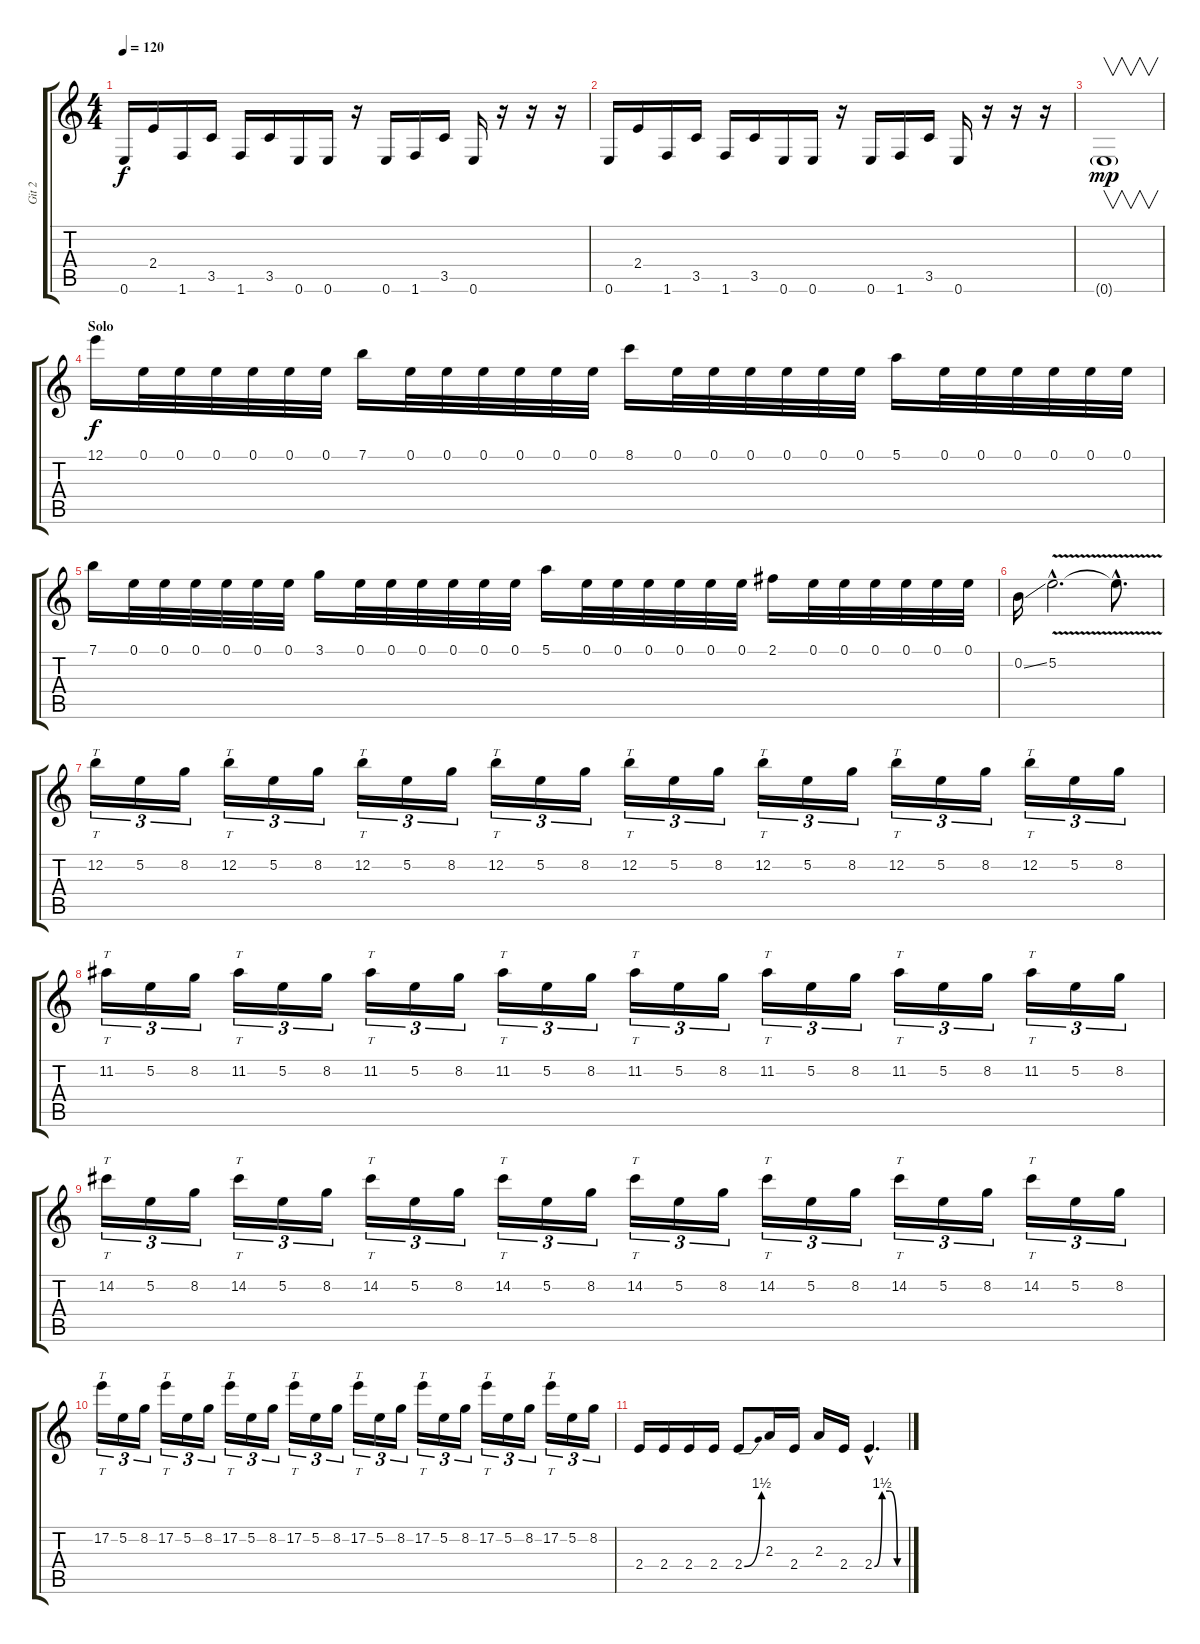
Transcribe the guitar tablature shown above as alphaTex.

\track ("Git 2" "Git 2") {instrument overdrivenguitar}
\staff {score tabs}
\tuning (E4 B3 G3 D3 A2 E2) {hide}
\ts (4 4)
\tempo 120
\clef g2
\ks c
0.6.16{dy f} 2.4.16 1.6.16 3.5.16 1.6.16 3.5.16 0.6.16 0.6.16 r.16 0.6.16 1.6.16 3.5.16 0.6.16 r.16 r.16 r.16 |
0.6.16 2.4.16 1.6.16 3.5.16 1.6.16 3.5.16 0.6.16 0.6.16 r.16 0.6.16 1.6.16 3.5.16 0.6.16 r.16 r.16 r.16 |
0.6{g}.1{v dy mp} |
\section ("" "Solo")
12.1.16{dy f} 0.1.32 0.1.32 0.1.32 0.1.32 0.1.32 0.1.32 7.1.16 0.1.32 0.1.32 0.1.32 0.1.32 0.1.32 0.1.32 8.1.16 0.1.32 0.1.32 0.1.32 0.1.32 0.1.32 0.1.32 5.1.16 0.1.32 0.1.32 0.1.32 0.1.32 0.1.32 0.1.32 |
7.1.16 0.1.32 0.1.32 0.1.32 0.1.32 0.1.32 0.1.32 3.1.16 0.1.32 0.1.32 0.1.32 0.1.32 0.1.32 0.1.32 5.1.16 0.1.32 0.1.32 0.1.32 0.1.32 0.1.32 0.1.32 2.1.16 0.1.32 0.1.32 0.1.32 0.1.32 0.1.32 0.1.32 |
0.2{ss}.16 5.2{v hac}.2{d} 5.2{hac t}.8{d} |
12.2.16{tt tu (3 2)} 5.2.16{tu (3 2)} 8.2.16{tu (3 2)} 12.2.16{tt tu (3 2)} 5.2.16{tu (3 2)} 8.2.16{tu (3 2)} 12.2.16{tt tu (3 2)} 5.2.16{tu (3 2)} 8.2.16{tu (3 2)} 12.2.16{tt tu (3 2)} 5.2.16{tu (3 2)} 8.2.16{tu (3 2)} 12.2.16{tt tu (3 2)} 5.2.16{tu (3 2)} 8.2.16{tu (3 2)} 12.2.16{tt tu (3 2)} 5.2.16{tu (3 2)} 8.2.16{tu (3 2)} 12.2.16{tt tu (3 2)} 5.2.16{tu (3 2)} 8.2.16{tu (3 2)} 12.2.16{tt tu (3 2)} 5.2.16{tu (3 2)} 8.2.16{tu (3 2)} |
11.2.16{tt tu (3 2)} 5.2.16{tu (3 2)} 8.2.16{tu (3 2)} 11.2.16{tt tu (3 2)} 5.2.16{tu (3 2)} 8.2.16{tu (3 2)} 11.2.16{tt tu (3 2)} 5.2.16{tu (3 2)} 8.2.16{tu (3 2)} 11.2.16{tt tu (3 2)} 5.2.16{tu (3 2)} 8.2.16{tu (3 2)} 11.2.16{tt tu (3 2)} 5.2.16{tu (3 2)} 8.2.16{tu (3 2)} 11.2.16{tt tu (3 2)} 5.2.16{tu (3 2)} 8.2.16{tu (3 2)} 11.2.16{tt tu (3 2)} 5.2.16{tu (3 2)} 8.2.16{tu (3 2)} 11.2.16{tt tu (3 2)} 5.2.16{tu (3 2)} 8.2.16{tu (3 2)} |
14.2.16{tt tu (3 2)} 5.2.16{tu (3 2)} 8.2.16{tu (3 2)} 14.2.16{tt tu (3 2)} 5.2.16{tu (3 2)} 8.2.16{tu (3 2)} 14.2.16{tt tu (3 2)} 5.2.16{tu (3 2)} 8.2.16{tu (3 2)} 14.2.16{tt tu (3 2)} 5.2.16{tu (3 2)} 8.2.16{tu (3 2)} 14.2.16{tt tu (3 2)} 5.2.16{tu (3 2)} 8.2.16{tu (3 2)} 14.2.16{tt tu (3 2)} 5.2.16{tu (3 2)} 8.2.16{tu (3 2)} 14.2.16{tt tu (3 2)} 5.2.16{tu (3 2)} 8.2.16{tu (3 2)} 14.2.16{tt tu (3 2)} 5.2.16{tu (3 2)} 8.2.16{tu (3 2)} |
17.2.16{tt tu (3 2)} 5.2.16{tu (3 2)} 8.2.16{tu (3 2)} 17.2.16{tt tu (3 2)} 5.2.16{tu (3 2)} 8.2.16{tu (3 2)} 17.2.16{tt tu (3 2)} 5.2.16{tu (3 2)} 8.2.16{tu (3 2)} 17.2.16{tt tu (3 2)} 5.2.16{tu (3 2)} 8.2.16{tu (3 2)} 17.2.16{tt tu (3 2)} 5.2.16{tu (3 2)} 8.2.16{tu (3 2)} 17.2.16{tt tu (3 2)} 5.2.16{tu (3 2)} 8.2.16{tu (3 2)} 17.2.16{tt tu (3 2)} 5.2.16{tu (3 2)} 8.2.16{tu (3 2)} 17.2.16{tt tu (3 2)} 5.2.16{tu (3 2)} 8.2.16{tu (3 2)} |
2.4.16 2.4.16 2.4.16 2.4.16 2.4{be (bend 0 0 60 6)}.8 2.3.16 2.4.16 2.3.16 2.4.16 2.4{be (custom 0 0 15 6 30 6 45 0 60 0) hac}.4{d}
